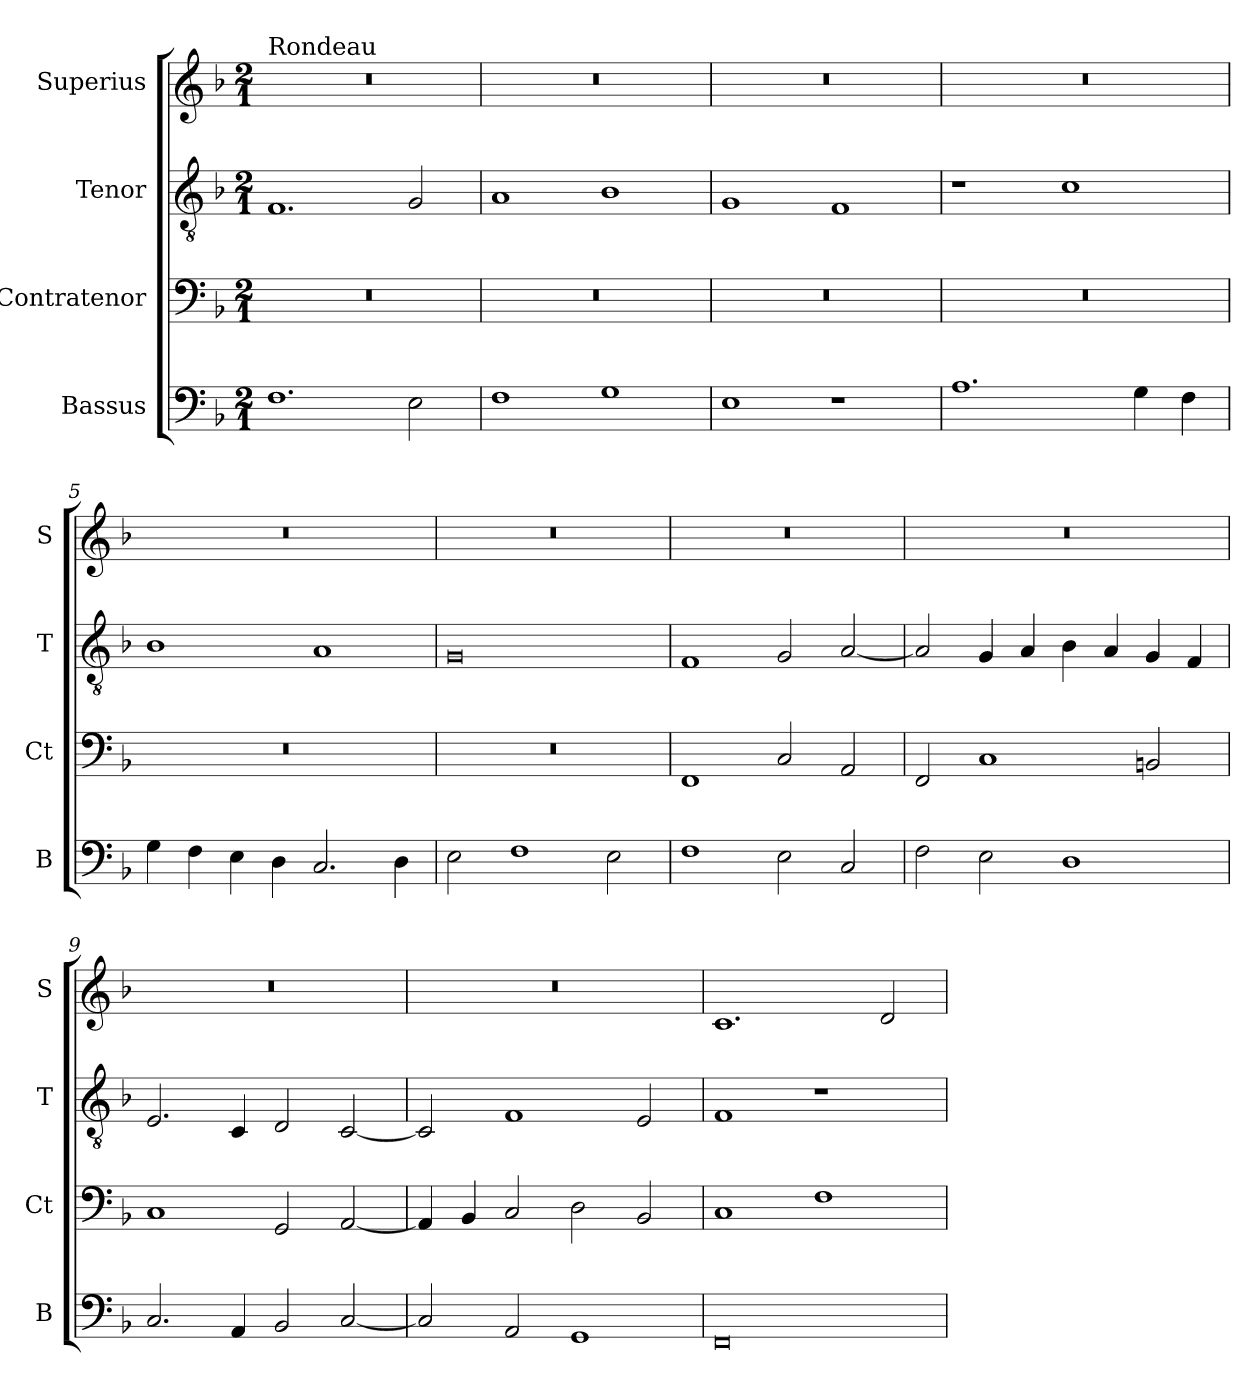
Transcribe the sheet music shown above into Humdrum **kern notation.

**kern	**kern	**kern	**kern
*part4	*part3	*part2	*part1
*staff4	*staff3	*staff2	*staff1
*I"Bassus	*I"Contratenor	*I"Tenor	*I"Superius
*I'B	*I'Ct	*I'T	*I'S
*clefF4	*clefF4	*clefGv2	*clefG2
*k[b-]	*k[b-]	*k[b-]	*k[b-]
*M2/1	*M2/1	*M2/1	*M2/1
=1	=1	=1	=1
!	!	!	!LO:TX:a:t=Rondeau
1.F	0r	1.F	0r
2E\	.	2G/	.
=2	=2	=2	=2
1F	0r	1A	0r
1G	.	1B-	.
=3	=3	=3	=3
1E	0r	1G	0r
1r	.	1F	.
=4	=4	=4	=4
1.A	0r	1r	0r
.	.	1c	.
4G\	.	.	.
4F\	.	.	.
=5	=5	=5	=5
4G\	0r	1B-	0r
4F\	.	.	.
4E\	.	.	.
4D\	.	.	.
2.C/	.	1A	.
4D\	.	.	.
=6	=6	=6	=6
2E\	0r	0G	0r
1F	.	.	.
2E\	.	.	.
=7	=7	=7	=7
1F	1FF	1F	0r
2E\	2C/	2G/	.
2C/	2AA/	[2A/	.
=8	=8	=8	=8
2F\	2FF/	2A/]	0r
2E\	1C	4G/	.
.	.	4A/	.
1D	.	4B-\	.
.	.	4A/	.
.	2BBn/	4G/	.
.	.	4F/	.
=9	=9	=9	=9
2.C/	1C	2.E/	0r
4AA/	.	4C/	.
2BB-/	2GG/	2D/	.
[2C/	[2AA/	[2C/	.
=10	=10	=10	=10
2C/]	4AA/]	2C/]	0r
.	4BB-/	.	.
2AA/	2C/	1F	.
1GG	2D\	.	.
.	2BB-/	2E/	.
=11	=11	=11	=11
0FF	1C	1F	1.c
.	1F	1r	.
.	.	.	2d/
=	=	=	=
*-	*-	*-	*-
